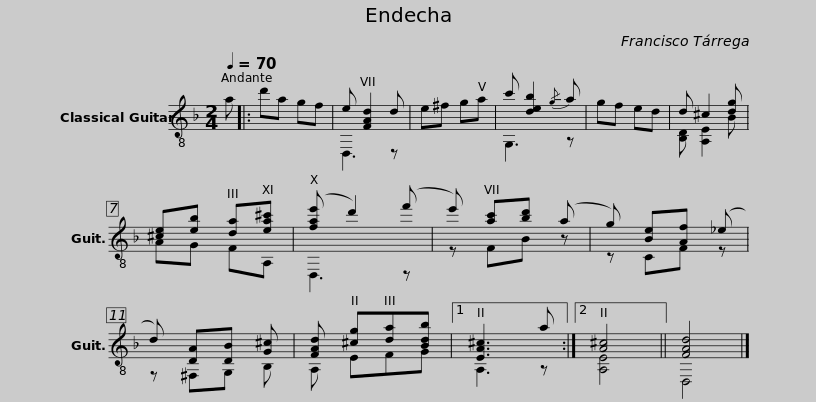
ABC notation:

X:1
%%score ( 1 2 )
L:1/8
Q:1/4=70
M:2/4
I:linebreak $
K:F
V:1 treble-8
V:2 treble-8
V:1
 a |: d'a gf | e [FAd]2 d | e^f ga |$ c' [deb]2!-(!{/g} !-)!a | %5
 gf ed | d ^c2 [dg] | [^ce][eb] [da][ea^c'] |$ ([fae'] d'2) (f' | e') [ac'][bd'] (a | %10
 g) [Be][Af] (_e | d) [DA][DB] [G^c] |$ [FAd] [^cg][da][Bdb] |1 [EA^c]3 a :|2 [A^c]4 || %15
 [FAd]4 |] %16
V:2
 x |: x4 | D,3 z | x4 |$ G,3 z | %5
 x4 | [B,D] [A,E]2 B | AG FA, |$ D,3 z | z FB z | %10
 z CF z | z ^F,G, B, |$ A, EFG |1 A,3 z :|2 [A,E]4 || %15
 D,4 |] %16
